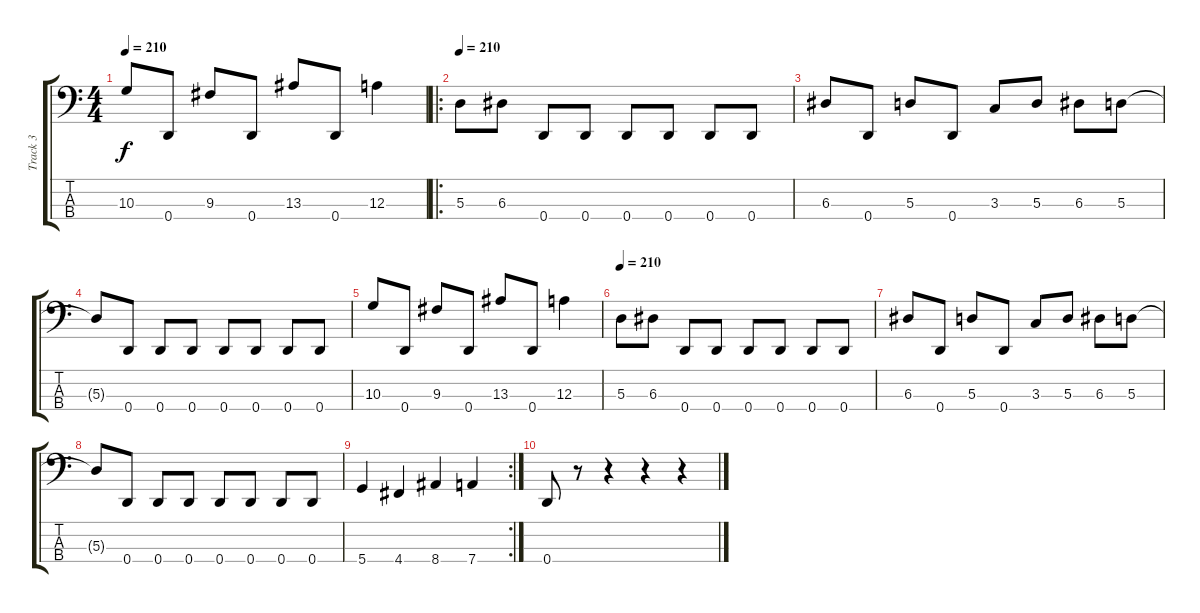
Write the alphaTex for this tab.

\track ("Track 3" "Track 3") {instrument electricbasspick}
\staff {score tabs}
\tuning (G2 D2 A1 D1) {hide}
\ts (4 4)
\tempo 210
\clef f4
\ks c
10.3.8{dy f} 0.4.8 9.3.8 0.4.8 13.3.8 0.4.8 12.3.4 |
\ro
\tempo 210
5.3.8 6.3.8 0.4.8 0.4.8 0.4.8 0.4.8 0.4.8 0.4.8 |
6.3.8 0.4.8 5.3.8 0.4.8 3.3.8 5.3.8 6.3.8 5.3.8 |
5.3{t}.8 0.4.8 0.4.8 0.4.8 0.4.8 0.4.8 0.4.8 0.4.8 |
10.3.8 0.4.8 9.3.8 0.4.8 13.3.8 0.4.8 12.3.4 |
\tempo 210
5.3.8 6.3.8 0.4.8 0.4.8 0.4.8 0.4.8 0.4.8 0.4.8 |
6.3.8 0.4.8 5.3.8 0.4.8 3.3.8 5.3.8 6.3.8 5.3.8 |
5.3{t}.8 0.4.8 0.4.8 0.4.8 0.4.8 0.4.8 0.4.8 0.4.8 |
\rc 2
5.4.4 4.4.4 8.4.4 7.4.4 |
0.4.8 r.8 r.4 r.4 r.4
